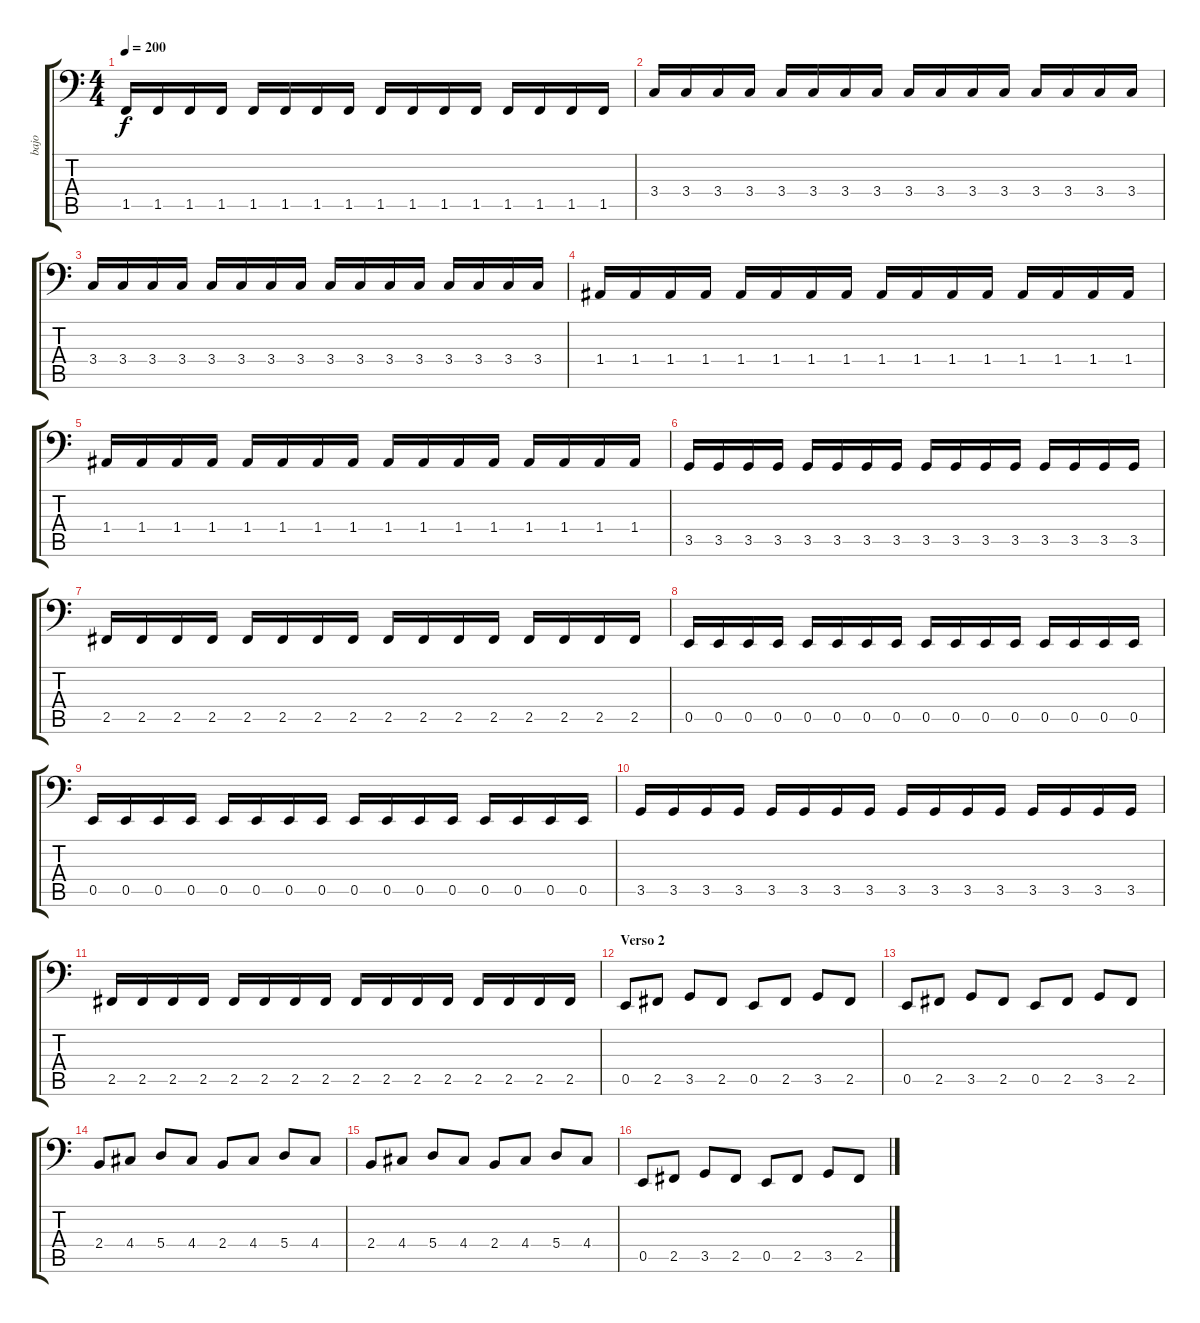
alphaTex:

\track ("bajo" "bajo") {instrument electricbassfinger}
\staff {score tabs}
\tuning (C3 G2 D2 A1 E1 B0) {hide}
\ts (4 4)
\tempo 200
\clef f4
\ks c
1.5.16{dy f} 1.5.16 1.5.16 1.5.16 1.5.16 1.5.16 1.5.16 1.5.16 1.5.16 1.5.16 1.5.16 1.5.16 1.5.16 1.5.16 1.5.16 1.5.16 |
3.4.16 3.4.16 3.4.16 3.4.16 3.4.16 3.4.16 3.4.16 3.4.16 3.4.16 3.4.16 3.4.16 3.4.16 3.4.16 3.4.16 3.4.16 3.4.16 |
3.4.16 3.4.16 3.4.16 3.4.16 3.4.16 3.4.16 3.4.16 3.4.16 3.4.16 3.4.16 3.4.16 3.4.16 3.4.16 3.4.16 3.4.16 3.4.16 |
1.4.16 1.4.16 1.4.16 1.4.16 1.4.16 1.4.16 1.4.16 1.4.16 1.4.16 1.4.16 1.4.16 1.4.16 1.4.16 1.4.16 1.4.16 1.4.16 |
1.4.16 1.4.16 1.4.16 1.4.16 1.4.16 1.4.16 1.4.16 1.4.16 1.4.16 1.4.16 1.4.16 1.4.16 1.4.16 1.4.16 1.4.16 1.4.16 |
3.5.16 3.5.16 3.5.16 3.5.16 3.5.16 3.5.16 3.5.16 3.5.16 3.5.16 3.5.16 3.5.16 3.5.16 3.5.16 3.5.16 3.5.16 3.5.16 |
2.5.16 2.5.16 2.5.16 2.5.16 2.5.16 2.5.16 2.5.16 2.5.16 2.5.16 2.5.16 2.5.16 2.5.16 2.5.16 2.5.16 2.5.16 2.5.16 |
0.5.16 0.5.16 0.5.16 0.5.16 0.5.16 0.5.16 0.5.16 0.5.16 0.5.16 0.5.16 0.5.16 0.5.16 0.5.16 0.5.16 0.5.16 0.5.16 |
0.5.16 0.5.16 0.5.16 0.5.16 0.5.16 0.5.16 0.5.16 0.5.16 0.5.16 0.5.16 0.5.16 0.5.16 0.5.16 0.5.16 0.5.16 0.5.16 |
3.5.16 3.5.16 3.5.16 3.5.16 3.5.16 3.5.16 3.5.16 3.5.16 3.5.16 3.5.16 3.5.16 3.5.16 3.5.16 3.5.16 3.5.16 3.5.16 |
2.5.16 2.5.16 2.5.16 2.5.16 2.5.16 2.5.16 2.5.16 2.5.16 2.5.16 2.5.16 2.5.16 2.5.16 2.5.16 2.5.16 2.5.16 2.5.16 |
\section ("" "Verso 2")
0.5.8 2.5.8 3.5.8 2.5.8 0.5.8 2.5.8 3.5.8 2.5.8 |
0.5.8 2.5.8 3.5.8 2.5.8 0.5.8 2.5.8 3.5.8 2.5.8 |
2.4.8 4.4.8 5.4.8 4.4.8 2.4.8 4.4.8 5.4.8 4.4.8 |
2.4.8 4.4.8 5.4.8 4.4.8 2.4.8 4.4.8 5.4.8 4.4.8 |
0.5.8 2.5.8 3.5.8 2.5.8 0.5.8 2.5.8 3.5.8 2.5.8
